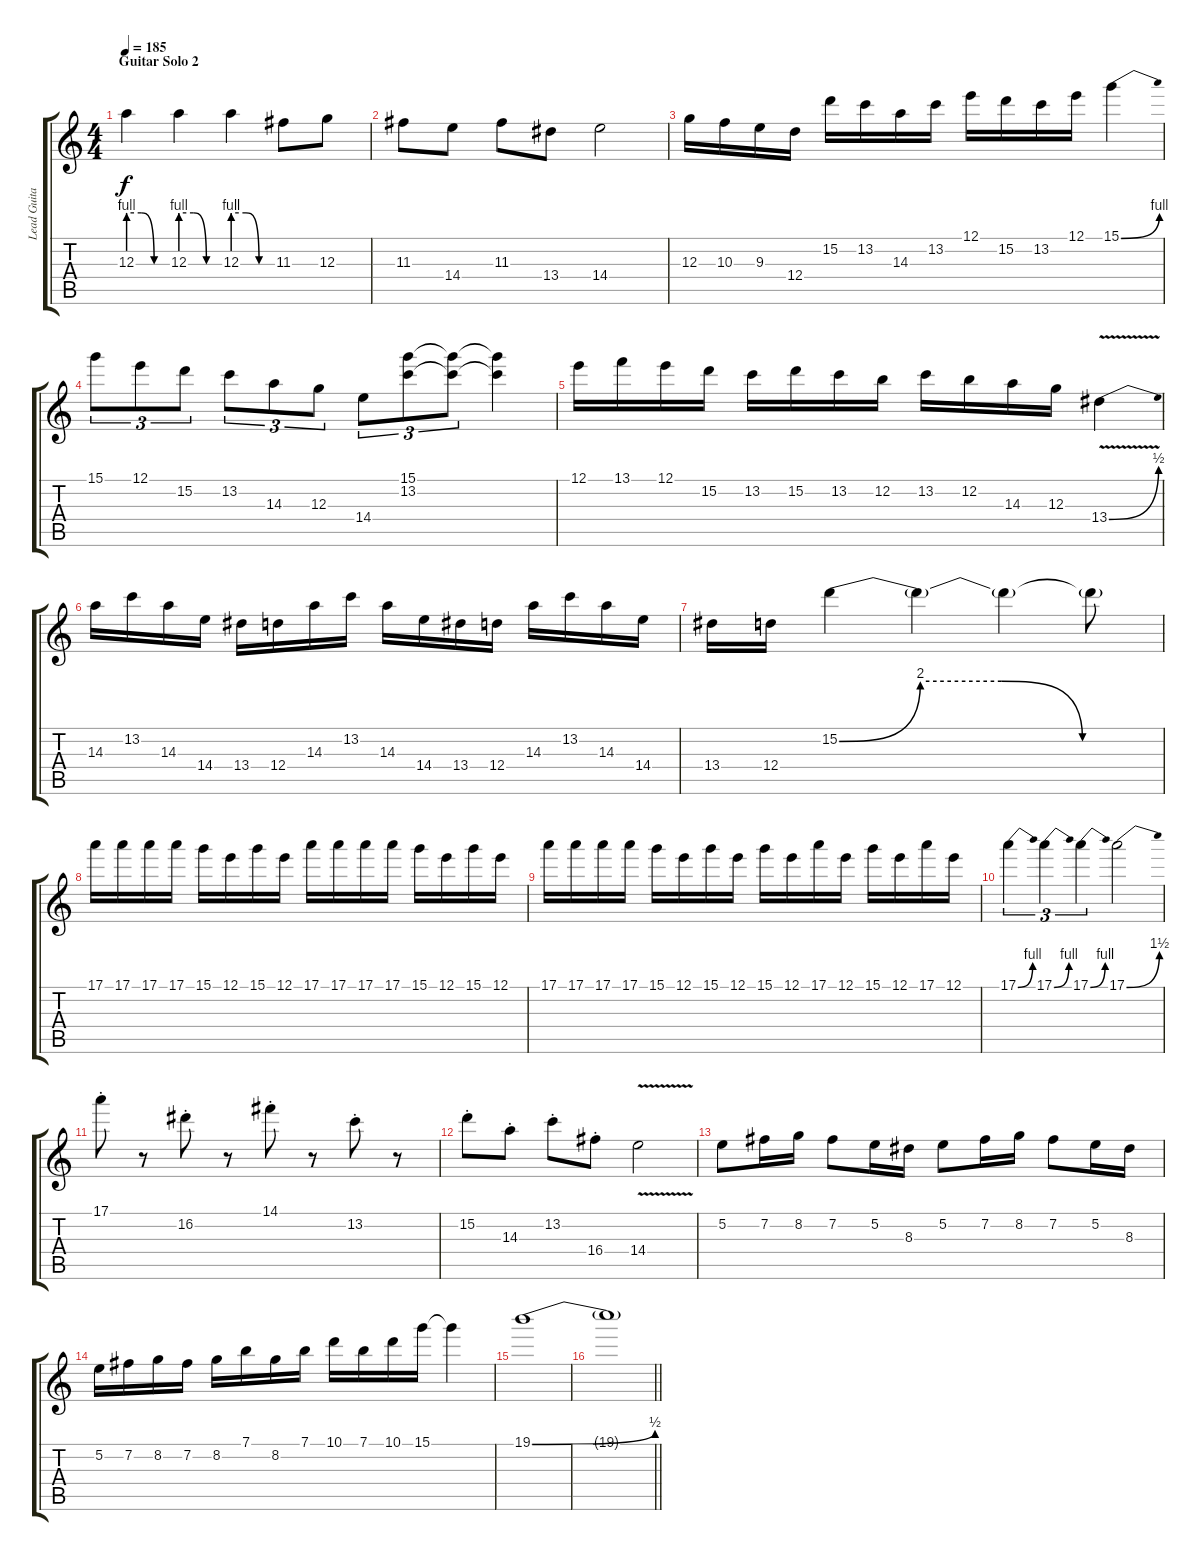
\track ("Lead Guitar" "Lead Guita") {instrument overdrivenguitar}
\staff {score tabs}
\tuning (E4 B3 G3 D3 A2 E2) {hide}
\ts (4 4)
\section ("" "Guitar Solo 2")
\tempo 185
\clef g2
\ks c
12.3{be (custom 0 4 20 4 40 0 60 0)}.4{dy f} 12.3{be (custom 0 4 20 4 40 0 60 0)}.4 12.3{be (custom 0 4 20 4 40 0 60 0)}.4 11.3.8 12.3.8 |
11.3.8 14.4.8 11.3.8 13.4.8 14.4.2 |
12.3.16 10.3.16 9.3.16 12.4.16 15.2.16 13.2.16 14.3.16 13.2.16 12.1.16 15.2.16 13.2.16 12.1.16 15.1{be (bend 0 0 60 4)}.4 |
15.1.8{tu (3 2)} 12.1.8{tu (3 2)} 15.2.8{tu (3 2)} 13.2.8{tu (3 2)} 14.3.8{tu (3 2)} 12.3.8{tu (3 2)} 14.4.8{tu (3 2)} (15.1 13.2).8{tu (3 2)} (15.1{t} 13.2{t}).8{tu (3 2)} (15.1{t} 13.2{t}).4 |
12.1.16 13.1.16 12.1.16 15.2.16 13.2.16 15.2.16 13.2.16 12.2.16 13.2.16 12.2.16 14.3.16 12.3.16 13.4{be (bend 0 0 60 2) v}.4 |
14.3.16 13.2.16 14.3.16 14.4.16 13.4.16 12.4.16 14.3.16 13.2.16 14.3.16 14.4.16 13.4.16 12.4.16 14.3.16 13.2.16 14.3.16 14.4.16 |
13.4.16 12.4.16 15.2{be (custom 0 0 15 8 30 8 45 0 60 0)}.4 15.2{t}.4 15.2{t}.4 15.2{t}.8 |
17.1.16 17.1.16 17.1.16 17.1.16 15.1.16 12.1.16 15.1.16 12.1.16 17.1.16 17.1.16 17.1.16 17.1.16 15.1.16 12.1.16 15.1.16 12.1.16 |
17.1.16 17.1.16 17.1.16 17.1.16 15.1.16 12.1.16 15.1.16 12.1.16 15.1.16 12.1.16 17.1.16 12.1.16 15.1.16 12.1.16 17.1.16 12.1.16 |
17.1{be (bend 0 0 60 4)}.4{tu (3 2)} 17.1{be (bend 0 0 60 4)}.4{tu (3 2)} 17.1{be (bend 0 0 60 4)}.4{tu (3 2)} 17.1{be (bend 0 0 60 6)}.2 |
17.1{st}.8 r.8 16.2{st}.8 r.8 14.1{st}.8 r.8 13.2{st}.8 r.8 |
15.2{st}.8 14.3{st}.8 13.2{st}.8 16.4{st}.8 14.4{v}.2 |
5.2.8 7.2.16 8.2.16 7.2.8 5.2.16 8.3.16 5.2.8 7.2.16 8.2.16 7.2.8 5.2.16 8.3.16 |
5.2.16 7.2.16 8.2.16 7.2.16 8.2.16 7.1.16 8.2.16 7.1.16 10.1.16 7.1.16 10.1.16 15.1.16 15.1{t}.4 |
19.1{be (bend 0 0 60 2)}.1 |
\barLineRight lightlight
19.1{t}.1
